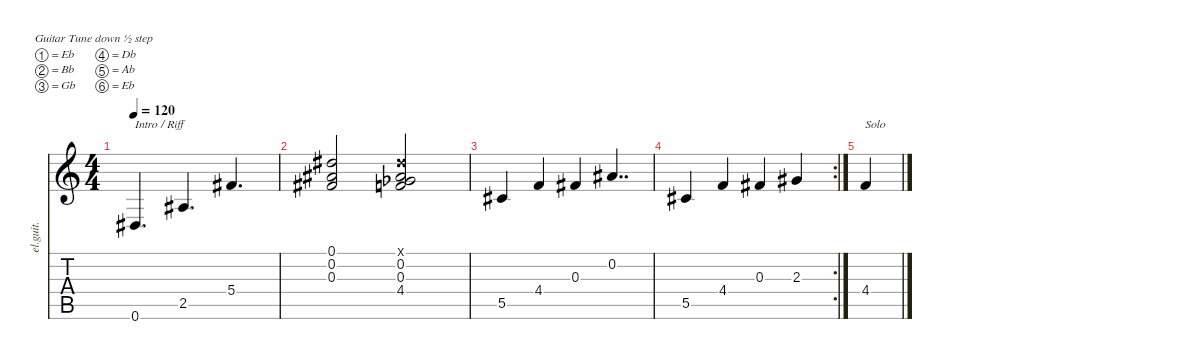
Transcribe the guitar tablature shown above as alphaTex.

\defaultSystemsLayout 4
\hideDynamics
\bracketExtendMode nobrackets
\otherSystemsTrackNameOrientation horizontal
\track ("Clean Guitar" "el.guit.") {instrument electricguitarclean}
\staff {score tabs}
\tuning (Eb4 Bb3 Gb3 Db3 Ab2 Eb2)
\ts (4 4)
\tempo 120
\clef g2
\ks c
0.6{acc #}.4{d txt "Intro / Riff" dy mf instrument electricguitarclean beam Up} 2.5{acc #}.4{d beam Up} 5.4{acc #}.4{d beam Up} |
(0.3{acc #} 0.2{acc #} 0.1{acc #}).2{beam Up} (4.4 0.3{acc b} 0.2{acc #} 0.1{x acc #}).2{beam Up} |
5.5{acc #}.4{beam Up} 4.4.4{beam Up} 0.3{acc #}.4{beam Up} 0.2{acc #}.4{dd beam Up} |
\rc 2
5.5{acc #}.4{beam Up} 4.4.4{beam Up} 0.3{acc #}.4{beam Up} 2.3{acc #}.4{beam Up} |
4.4.4{txt "Solo" beam Up}
